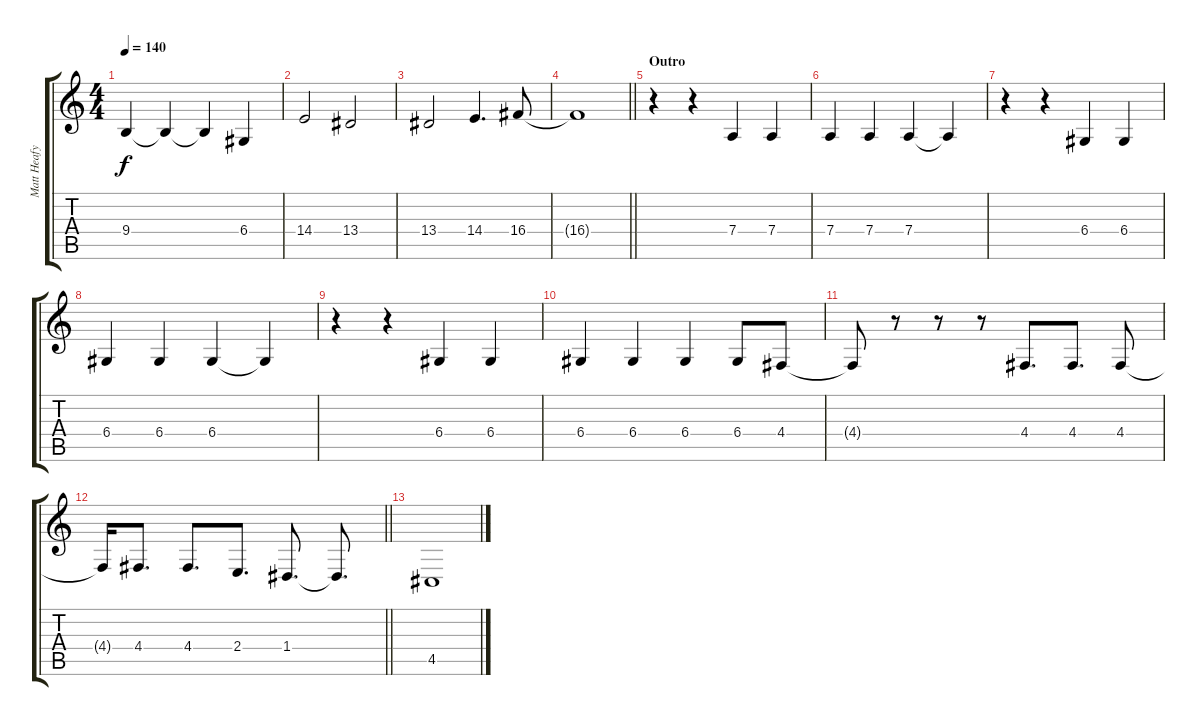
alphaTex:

\track ("Matt Heafy Vocal" "Matt Heafy") {instrument cello}
\staff {score tabs}
\tuning (E4 B3 G3 D3 A2 E2) {hide}
\ts (4 4)
\tempo 140
\clef g2
\ks c
9.4.4{dy f} 9.4{t}.4 9.4{t}.4 6.4.4 |
14.4.2 13.4.2 |
13.4.2 14.4.4{d} 16.4.8 |
\barLineRight lightlight
16.4{t}.1 |
\section ("" "Outro")
r.4 r.4 7.4.4 7.4.4 |
7.4.4 7.4.4 7.4.4 7.4{t}.4 |
r.4 r.4 6.4.4 6.4.4 |
6.4.4 6.4.4 6.4.4 6.4{t}.4 |
r.4 r.4 6.4.4 6.4.4 |
6.4.4 6.4.4 6.4.4 6.4.8 4.4.8 |
4.4{t}.8 r.8 r.8 r.8 4.4.8{d} 4.4.8{d} 4.4.8 |
\barLineRight lightlight
4.4{t}.16 4.4.8{d} 4.4.8{d} 2.4.8{d} 1.4.8{d} 1.4{t}.8{d} |
4.5.1
